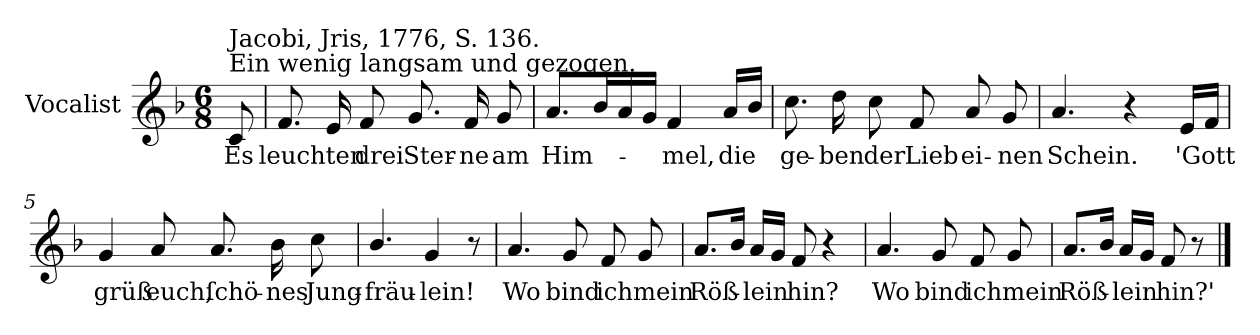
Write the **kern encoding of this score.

**kern	**text
*part1	*part1
*staff1	*staff1
*I"Vocalist	*
*k[b-]	*
*F:	*
*M6/8	*
=	=
!LO:TX:a:t=Ein wenig langsam und gezogen.	!
!LO:TX:a:t=Jacobi, Jris, 1776, S. 136.	!
8c	Es
=1	=1
8.f	leuchten
16e	.
8f	drei
8.g	Ster-
16f	-ne
8g	am
=2	=2
8.aL	Him-
16b-L	.
16a	.
16gJJ	.
4f	-mel,
16aLL	die
16b-JJ	.
=3	=3
8.cc	ge-
16dd	-ben
8cc	der
8f	Lieb
8a	ei-
8g	-nen
=4	=4
4.a	Schein.
4r	.
16eLL	'Gott
16fJJ	.
=5	=5
4g	grüß
8a	euch,
8.a	ſchö-
16b-	-nes
8cc	Jung-
=6	=6
4.b-/	-fräu-
4g	-lein!
8r	.
=7	=7
4.a	Wo
8g	bind
8f	ich
8g	mein
=8	=8
8.aL	Röß-
16b-Jk	.
16aLL	-lein
16gJJ	.
8f	hin?
4r	.
=9	=9
4.a	Wo
8g	bind
8f	ich
8g	mein
=10	=10
8.aL	Röß-
16b-Jk	.
16aLL	-lein
16gJJ	.
8f	hin?'
8r	.
==	==
*-	*-
